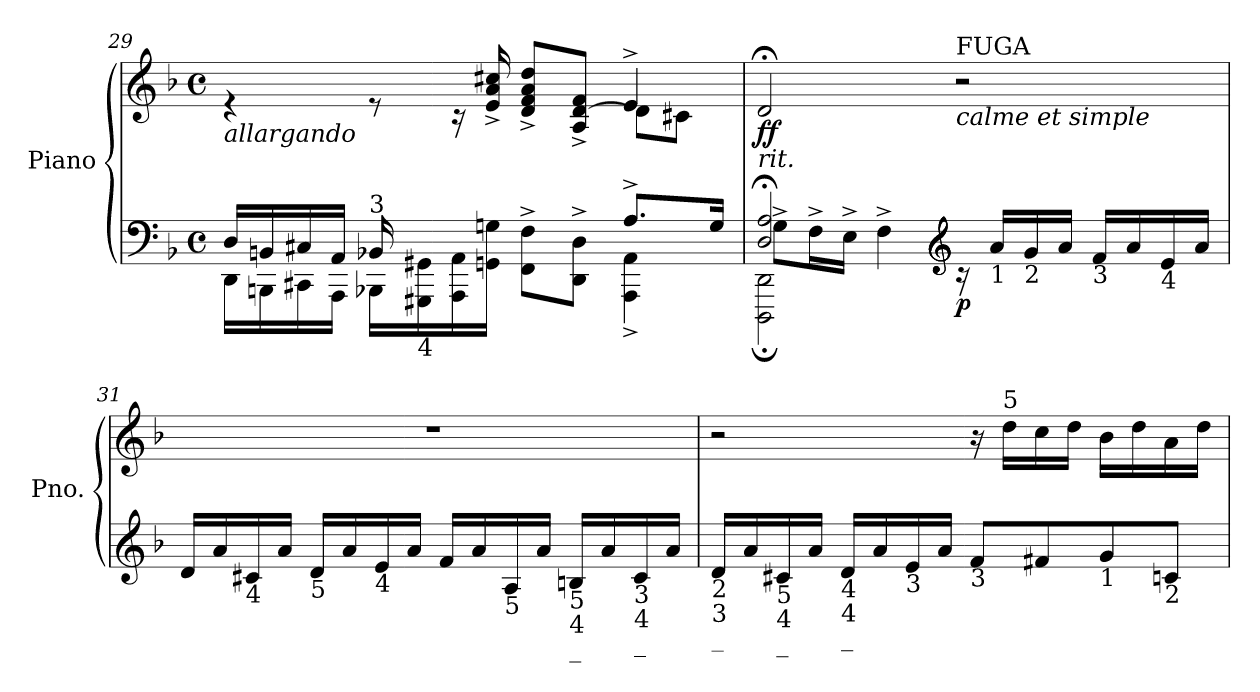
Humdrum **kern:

**kern	**kern	**dynam
*part1	*part1	*part1
*staff2	*staff1	*staff1/2
*I"Piano	*	*
*I'Pno.	*	*
*clefF4	*clefG2	*
*k[b-]	*k[b-]	*
*M4/4	*M4/4	*
*met(c)	*met(c)	*
=29	=29	=29
*^	*^	*
!	!	!LO:TX:b:i:t=allargando	!	!
16D/LL	16DD\LL	4re	2.ryy	.
16BBn/	16BBBn\	.	.	.
16C#X/	16CC#X\	.	.	.
16AA/JJ	16AAA\JJ	.	.	.
!LO:TX:a:t=3	!	!	!	!
16BB-X/	16BBB-X\LL	8re	.	.
!LO:TX:b:t=4	!	!	!	!
16rFyy	16GGG#X\ 16GG#X\	.	.	.
8rFyy	16AAA\ 16AA\	16rc	.	.
.	16GGn\ 16Gn\JJ	16e/^ 16a/^ 16cc#X/^	.	.
4rAyy	8FF\^ 8F\^L	8d/^ 8f/^ 8a/^ 8dd/^L	.	.
.	8DD\^ 8D\^J	8A/^ [8d/^ 8f/^J	.	.
8.A^/L	4AAA\^ 4AA\^	4e^/	8d\L]	.
.	.	.	8c#X\J	.
16G/Jk	.	.	.	.
*	*	*v	*v	*
=30	=30	=30	=30
*	*^	*	*
!	!	!	!LO:TX:b:i:t=rit.	!
!	!	!	!	!LO:DY:b
2D/;< 2A/;<	2DDD\; 2DD\;	8G^\L	2d;</	ff
.	.	16F^\L	.	.
.	.	16E^\JJ	.	.
.	.	4F^\	.	.
*clefG2	*	*	*	*
*	*	*	*MM84	*
!	!	!	!LO:TX:a:t=FUGA	!
!	!	!	!LO:TX:b:i:t=calme et simple	!
!	!	!	!	!LO:DY:b=2
16rc	2ryy	2ryy	2r	p
!LO:TX:b:t=1	!	!	!	!
16a/LL	.	.	.	.
!LO:TX:b:t=2	!	!	!	!
16g/	.	.	.	.
16a/JJ	.	.	.	.
!LO:TX:b:t=3	!	!	!	!
16f/LL	.	.	.	.
16a/	.	.	.	.
!LO:TX:b:t=4	!	!	!	!
16e/	.	.	.	.
16a/JJ	.	.	.	.
*v	*v	*v	*	*
!!LO:LB:g=z
=31	=31	=31
16d/LL	1r	.
16a/	.	.
!LO:TX:b:t=4	!	!
16c#X/	.	.
16a/JJ	.	.
!LO:TX:b:t=5	!	!
16d/LL	.	.
16a/	.	.
!LO:TX:b:t=4	!	!
16e/	.	.
16a/JJ	.	.
16f/LL	.	.
16a/	.	.
!LO:TX:b:t=5	!	!
16A/	.	.
16a/JJ	.	.
!LO:TX:b:t=5	!	!
!LO:TX:b:t=4	!	!
!LO:TX:b:t=_	!	!
16Bn/LL	.	.
16a/	.	.
!LO:TX:b:t=3	!	!
!LO:TX:b:t=4	!	!
!LO:TX:b:t=_	!	!
16c#/	.	.
16a/JJ	.	.
=32	=32	=32
!LO:TX:b:t=2	!	!
!LO:TX:b:t=3	!	!
!LO:TX:b:t=_	!	!
16d/LL	2r	.
16a/	.	.
!LO:TX:b:t=5	!	!
!LO:TX:b:t=4	!	!
!LO:TX:b:t=_	!	!
16c#X/	.	.
16a/JJ	.	.
!LO:TX:b:t=4	!	!
!LO:TX:b:t=4	!	!
!LO:TX:b:t=_	!	!
16d/LL	.	.
16a/	.	.
!LO:TX:b:t=3	!	!
16e/	.	.
16a/JJ	.	.
!LO:TX:b:t=3	!	!
8f/L	16r	.
!	!LO:TX:a:t=5	!
.	16dd\LL	.
8f#X/	16cc\	.
.	16dd\JJ	.
!LO:TX:b:t=1	!	!
8g/	16b-\LL	.
.	16dd\	.
!LO:TX:b:t=2	!	!
8cn/J	16a\	.
.	16dd\JJ	.
=	=	=
*-	*-	*-
